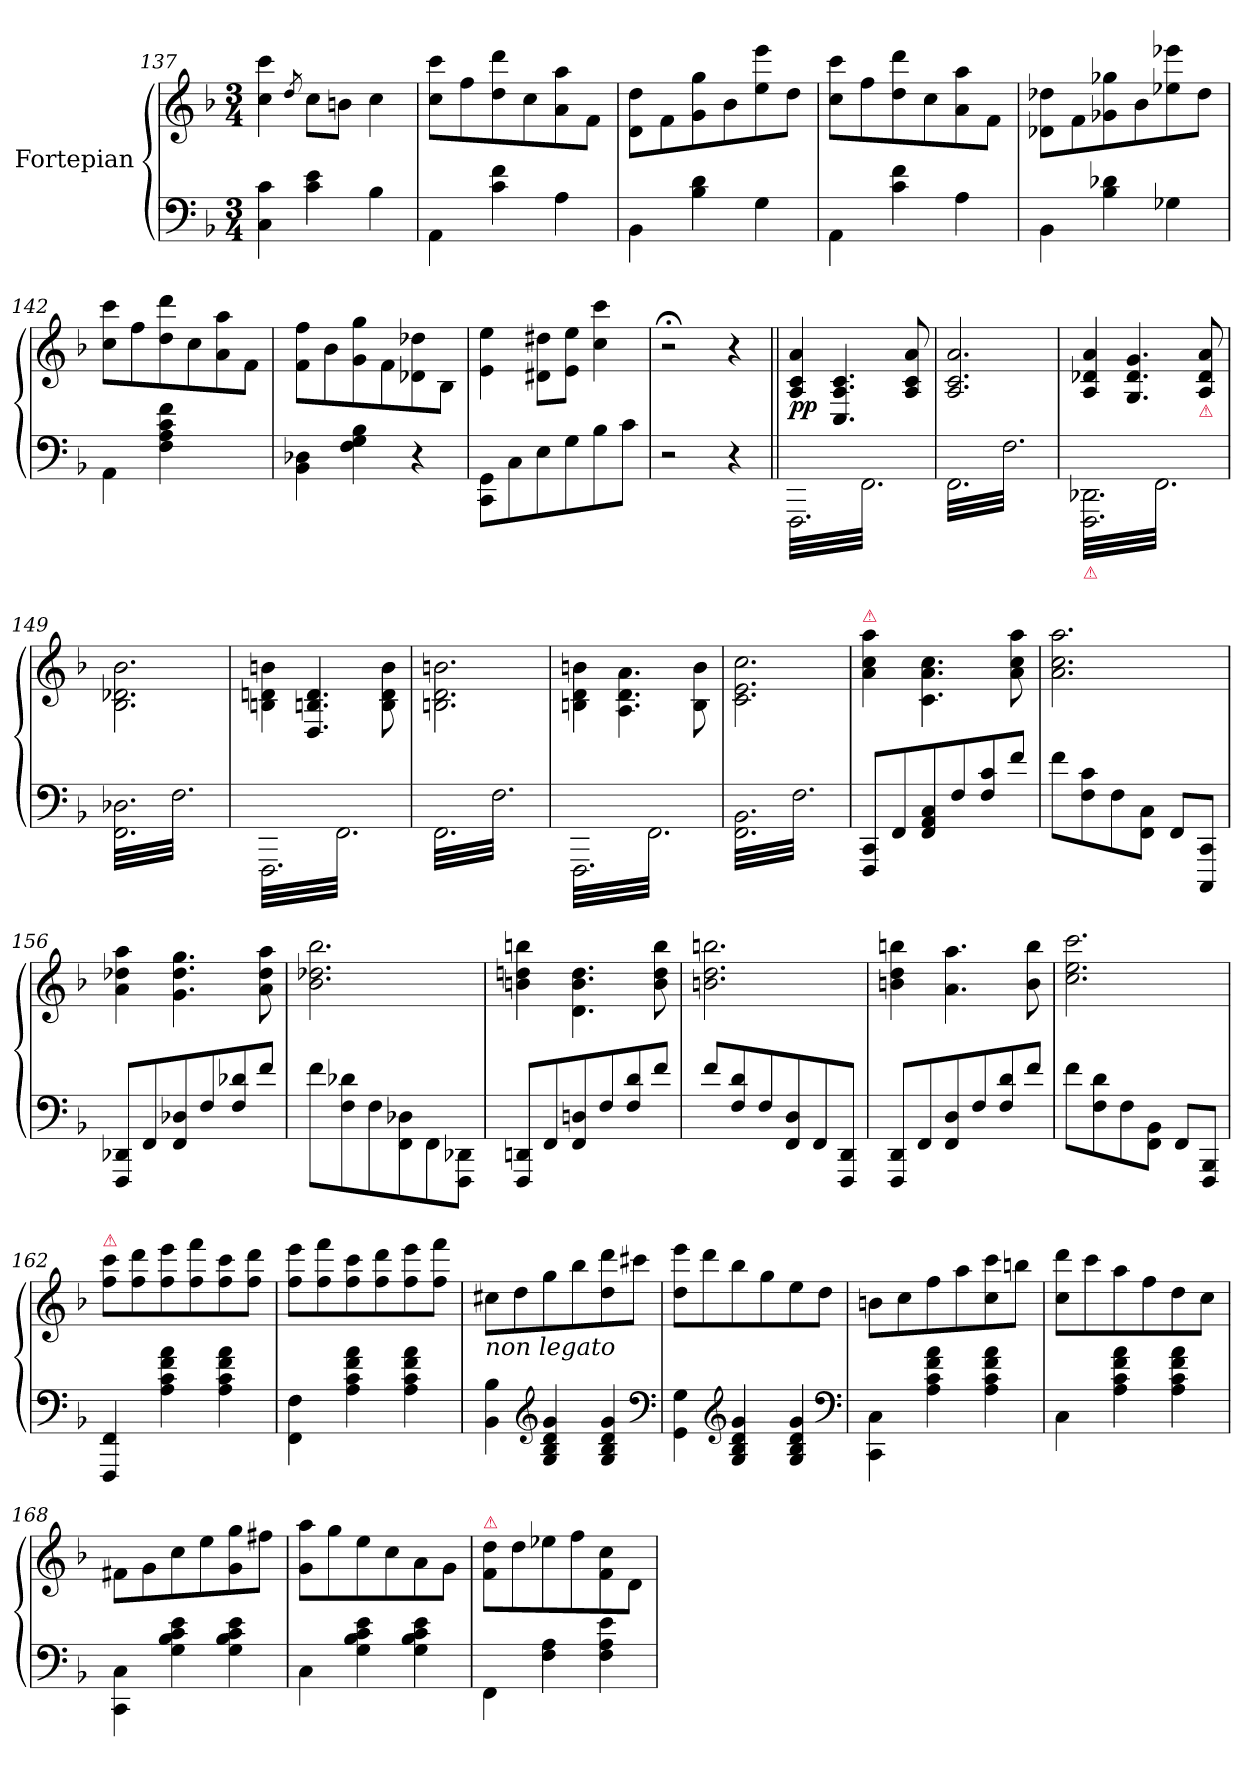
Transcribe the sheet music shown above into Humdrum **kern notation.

**kern	**kern	**dynam
*part1	*part1	*part1
*staff2	*staff1	*staff1/2
*I"Fortepian	*	*
*clefF4	*clefG2	*
*k[b-]	*k[b-]	*
*M3/4	*M3/4	*
=137	=137	=137
4C\ 4c\	4cc\ 4ccc\	.
.	8qdd/	.
4c\ 4e\	8cc\L	.
.	8bn\J	.
4B-\	4cc\	.
=138	=138	=138
4AA\	8cc\ 8ccc\L	.
.	8ff\	.
4c\ 4f\	8dd\ 8ddd\	.
.	8cc\	.
4A\	8a\ 8aa\	.
.	8f\J	.
=139	=139	=139
4BB-\	8d\ 8dd\L	.
.	8f\	.
4B-\ 4d\	8g\ 8gg\	.
.	8b-\	.
4G\	8ee\ 8eee\	.
.	8dd\J	.
=140	=140	=140
4AA\	8cc\ 8ccc\L	.
.	8ff\	.
4c\ 4f\	8dd\ 8ddd\	.
.	8cc\	.
4A\	8a\ 8aa\	.
.	8f\J	.
=141	=141	=141
4BB-\	8d-X\ 8dd-X\L	.
.	8f\	.
4B-\ 4d-X\	8g-X\ 8gg-X\	.
.	8b-\	.
4G-X\	8ee-X\ 8eee-X\	.
.	8dd-\J	.
=142	=142	=142
4AA\	8cc\ 8ccc\L	.
.	8ff\	.
4F\ 4A\ 4c\ 4f\	8dd\ 8ddd\	.
.	8cc\	.
4ryy	8a\ 8aa\	.
.	8f\J	.
=143	=143	=143
4BB-\ 4D-X\	8f\ 8ff\L	.
.	8b-\	.
4F\ 4G\ 4B-\	8g\ 8gg\	.
.	8f\	.
4r	8d-X\ 8dd-X\	.
.	8B-\J	.
=144	=144	=144
8CC\ 8GG\L	4e\ 4ee\	.
8C\	.	.
8E\	8d#X\ 8dd#X\L	.
8G\	8e\ 8ee\J	.
8B-\	4cc\ 4ccc\	.
8c\J	.	.
=145	=145	=145
2r	2r;<	.
4r	4r	.
=146||	=146||	=146||
*tremolo	*	*
32FFF\LLL	4A/ 4c/ 4a/	pp.
32FF\	.	.
32FFF\	.	.
32FF\	.	.
32FFF\	.	.
32FF\	.	.
32FFF\	.	.
32FF\	.	.
32FFF\	4.C/ 4.A/ 4.c/	.
32FF\	.	.
32FFF\	.	.
32FF\	.	.
32FFF\	.	.
32FF\	.	.
32FFF\	.	.
32FF\	.	.
32FFF\	.	.
32FF\	.	.
32FFF\	.	.
32FF\	.	.
32FFF\	8A/ 8c/ 8a/	.
32FF\	.	.
32FFF\	.	.
32FF\JJJ	.	.
=147	=147	=147
32FF\LLL	2.A/ 2.c/ 2.a/	.
32F\	.	.
32FF\	.	.
32F\	.	.
32FF\	.	.
32F\	.	.
32FF\	.	.
32F\	.	.
32FF\	.	.
32F\	.	.
32FF\	.	.
32F\	.	.
32FF\	.	.
32F\	.	.
32FF\	.	.
32F\	.	.
32FF\	.	.
32F\	.	.
32FF\	.	.
32F\	.	.
32FF\	.	.
32F\	.	.
32FF\	.	.
32F\JJJ	.	.
=148	=148	=148
!LO:TX:b:color=crimson:t=⚠	!	!
32FFF\ 32DD-X\LLL	4A/ 4d-X/ 4a/	.
32FF\	.	.
32FFF\ 32DD-X\	.	.
32FF\	.	.
32FFF\ 32DD-X\	.	.
32FF\	.	.
32FFF\ 32DD-X\	.	.
32FF\	.	.
32FFF\ 32DD-X\	4.G/ 4.d-/ 4.g/	.
32FF\	.	.
32FFF\ 32DD-X\	.	.
32FF\	.	.
32FFF\ 32DD-X\	.	.
32FF\	.	.
32FFF\ 32DD-X\	.	.
32FF\	.	.
32FFF\ 32DD-X\	.	.
32FF\	.	.
32FFF\ 32DD-X\	.	.
32FF\	.	.
!	!LO:TX:b:color=crimson:t=⚠	!
32FFF\ 32DD-X\	8A/ 8d-/ 8a/	.
32FF\	.	.
32FFF\ 32DD-X\	.	.
32FF\JJJ	.	.
=149	=149	=149
32FF\ 32D-X\LLL	2.B-\ 2.d-X\ 2.b-\	.
32F\	.	.
32FF\ 32D-X\	.	.
32F\	.	.
32FF\ 32D-X\	.	.
32F\	.	.
32FF\ 32D-X\	.	.
32F\	.	.
32FF\ 32D-X\	.	.
32F\	.	.
32FF\ 32D-X\	.	.
32F\	.	.
32FF\ 32D-X\	.	.
32F\	.	.
32FF\ 32D-X\	.	.
32F\	.	.
32FF\ 32D-X\	.	.
32F\	.	.
32FF\ 32D-X\	.	.
32F\	.	.
32FF\ 32D-X\	.	.
32F\	.	.
32FF\ 32D-X\	.	.
32F\JJJ	.	.
=150	=150	=150
32FFF\LLL	4Bn\ 4dn\ 4bn\	.
32FF\	.	.
32FFF\	.	.
32FF\	.	.
32FFF\	.	.
32FF\	.	.
32FFF\	.	.
32FF\	.	.
32FFF\	4.D/ 4.Bn/ 4.d/	.
32FF\	.	.
32FFF\	.	.
32FF\	.	.
32FFF\	.	.
32FF\	.	.
32FFF\	.	.
32FF\	.	.
32FFF\	.	.
32FF\	.	.
32FFF\	.	.
32FF\	.	.
32FFF\	8B\ 8d\ 8b\	.
32FF\	.	.
32FFF\	.	.
32FF\JJJ	.	.
=151	=151	=151
32FF\LLL	2.Bn\ 2.d\ 2.bn\	.
32F\	.	.
32FF\	.	.
32F\	.	.
32FF\	.	.
32F\	.	.
32FF\	.	.
32F\	.	.
32FF\	.	.
32F\	.	.
32FF\	.	.
32F\	.	.
32FF\	.	.
32F\	.	.
32FF\	.	.
32F\	.	.
32FF\	.	.
32F\	.	.
32FF\	.	.
32F\	.	.
32FF\	.	.
32F\	.	.
32FF\	.	.
32F\JJJ	.	.
=152	=152	=152
32FFF\LLL	4Bn\ 4d\ 4bn\	.
32FF\	.	.
32FFF\	.	.
32FF\	.	.
32FFF\	.	.
32FF\	.	.
32FFF\	.	.
32FF\	.	.
32FFF\	4.A\ 4.d\ 4.a\	.
32FF\	.	.
32FFF\	.	.
32FF\	.	.
32FFF\	.	.
32FF\	.	.
32FFF\	.	.
32FF\	.	.
32FFF\	.	.
32FF\	.	.
32FFF\	.	.
32FF\	.	.
32FFF\	8B\ 8b\	.
32FF\	.	.
32FFF\	.	.
32FF\JJJ	.	.
=153	=153	=153
32FF\ 32BB-\LLL	2.c\ 2.e\ 2.cc\	.
32F\	.	.
32FF\ 32BB-\	.	.
32F\	.	.
32FF\ 32BB-\	.	.
32F\	.	.
32FF\ 32BB-\	.	.
32F\	.	.
32FF\ 32BB-\	.	.
32F\	.	.
32FF\ 32BB-\	.	.
32F\	.	.
32FF\ 32BB-\	.	.
32F\	.	.
32FF\ 32BB-\	.	.
32F\	.	.
32FF\ 32BB-\	.	.
32F\	.	.
32FF\ 32BB-\	.	.
32F\	.	.
32FF\ 32BB-\	.	.
32F\	.	.
32FF\ 32BB-\	.	.
32F\JJJ	.	.
*Xtremolo	*	*
=154	=154	=154
!	!LO:TX:a:Bi:color=crimson:t=⚠	!
8FFF/ 8CC/L	4a\ 4cc\ 4aa\	.
.	.	.
.	.	.
.	.	.
8FF/	.	.
.	.	.
.	.	.
.	.	.
8FF/ 8AA/ 8C/	4.c\ 4.a\ 4.cc\	.
.	.	.
.	.	.
.	.	.
8F/	.	.
8F/ 8c/	.	.
8f/J	8a\ 8cc\ 8aa\	.
=155	=155	=155
8f\L	2.a\ 2.cc\ 2.aa\	.
8F\ 8c\	.	.
8F\	.	.
8FF\ 8C\J	.	.
8FF/L	.	.
8CCC/ 8CC/J	.	.
=156	=156	=156
8FFF/ 8DD-X/L	4a\ 4dd-X\ 4aa\	.
8FF/	.	.
8FF/ 8D-X/	4.g\ 4.dd-\ 4.gg\	.
8F/	.	.
8F/ 8d-X/	.	.
8f/J	8a\ 8dd-\ 8aa\	.
=157	=157	=157
8f\L	2.b-\ 2.dd-X\ 2.bb-\	.
8F\ 8d-X\	.	.
8F\	.	.
8FF\ 8D-X\	.	.
8FF\	.	.
8FFF\ 8DD-X\J	.	.
=158	=158	=158
8FFF/ 8DDn/L	4bn\ 4ddn\ 4bbn\	.
8FF/	.	.
8FF/ 8Dn/	4.d\ 4.b\ 4.dd\	.
8F/	.	.
8F/ 8d/	.	.
8f/J	8b\ 8dd\ 8bb\	.
=159	=159	=159
8f/L	2.bn\ 2.dd\ 2.bbn\	.
8F/ 8d/	.	.
8F/	.	.
8FF/ 8D/	.	.
8FF/	.	.
8FFF/ 8DD/J	.	.
=160	=160	=160
8FFF/ 8DD/L	4bn\ 4dd\ 4bbn\	.
8FF/	.	.
8FF/ 8D/	4.a\ 4.aa\	.
8F/	.	.
8F/ 8d/	.	.
8f/J	8b\ 8bb\	.
=161	=161	=161
8f\L	2.cc\ 2.ee\ 2.ccc\	.
8F\ 8d\	.	.
8F\	.	.
8FF\ 8BB-\J	.	.
8FF/L	.	.
8FFF/ 8BBB-/J	.	.
=162	=162	=162
!	!LO:TX:a:color=crimson:t=⚠	!
4FFF/ 4FF/	8ff\ 8ccc\L	mez f.
.	8ff\ 8ddd\	.
4A\ 4c\ 4f\ 4a\	8ff\ 8eee\	.
.	8ff\ 8fff\	.
4A\ 4c\ 4f\ 4a\	8ff\ 8ccc\	.
.	8ff\ 8ddd\J	.
=163	=163	=163
4FF\ 4F\	8ff\ 8eee\L	.
.	8ff\ 8fff\	.
4A\ 4c\ 4f\ 4a\	8ff\ 8ccc\	.
.	8ff\ 8ddd\	.
4A\ 4c\ 4f\ 4a\	8ff\ 8eee\	.
.	8ff\ 8fff\J	.
=164	=164	=164
!	!LO:TX:b:i:t=non legato	!
4BB-\ 4B-\	8cc#X\L	.
.	8dd\	.
*clefG2	*	*
4G/ 4B-/ 4d/ 4g/	8gg\	.
.	8bb-\	.
4G/ 4B-/ 4d/ 4g/	8dd\ 8ddd\	.
.	8ccc#X\J	.
*clefF4	*	*
=165	=165	=165
4GG\ 4G\	8dd\ 8eee\L	.
.	8ddd\	.
*clefG2	*	*
4G/ 4B-/ 4d/ 4g/	8bb-\	.
.	8gg\	.
4G/ 4B-/ 4d/ 4g/	8ee\	.
.	8dd\J	.
*clefF4	*	*
=166	=166	=166
4CC\ 4C\	8bn\L	.
.	8cc\	.
4A\ 4c\ 4f\ 4a\	8ff\	.
.	8aa\	.
4A\ 4c\ 4f\ 4a\	8cc\ 8ccc\	.
.	8bbn\J	.
=167	=167	=167
4C\	8cc\ 8ddd\L	.
.	8ccc\	.
4A\ 4c\ 4f\ 4a\	8aa\	.
.	8ff\	.
4A\ 4c\ 4f\ 4a\	8dd\	.
.	8cc\J	.
=168	=168	=168
4CC\ 4C\	8f#X\L	.
.	8g\	.
4G\ 4B-\ 4c\ 4e\	8cc\	.
.	8ee\	.
4G\ 4B-\ 4c\ 4e\	8g\ 8gg\	.
.	8ff#X\J	.
=169	=169	=169
4C\	8g\ 8aa\L	.
.	8gg\	.
4G\ 4B-\ 4c\ 4e\	8ee\	.
.	8cc\	.
4G\ 4B-\ 4c\ 4e\	8a\	.
.	8g\J	.
=170	=170	=170
!	!LO:TX:a:Bi:color=crimson:t=⚠	!
4FF\	8f\ 8dd\L	.
.	8dd\	.
4F\ 4A\	8ee-X\	.
.	8ff\	.
4F\ 4A\ 4e\	8f\ 8cc\	.
.	8d\J	.
=	=	=
*-	*-	*-
